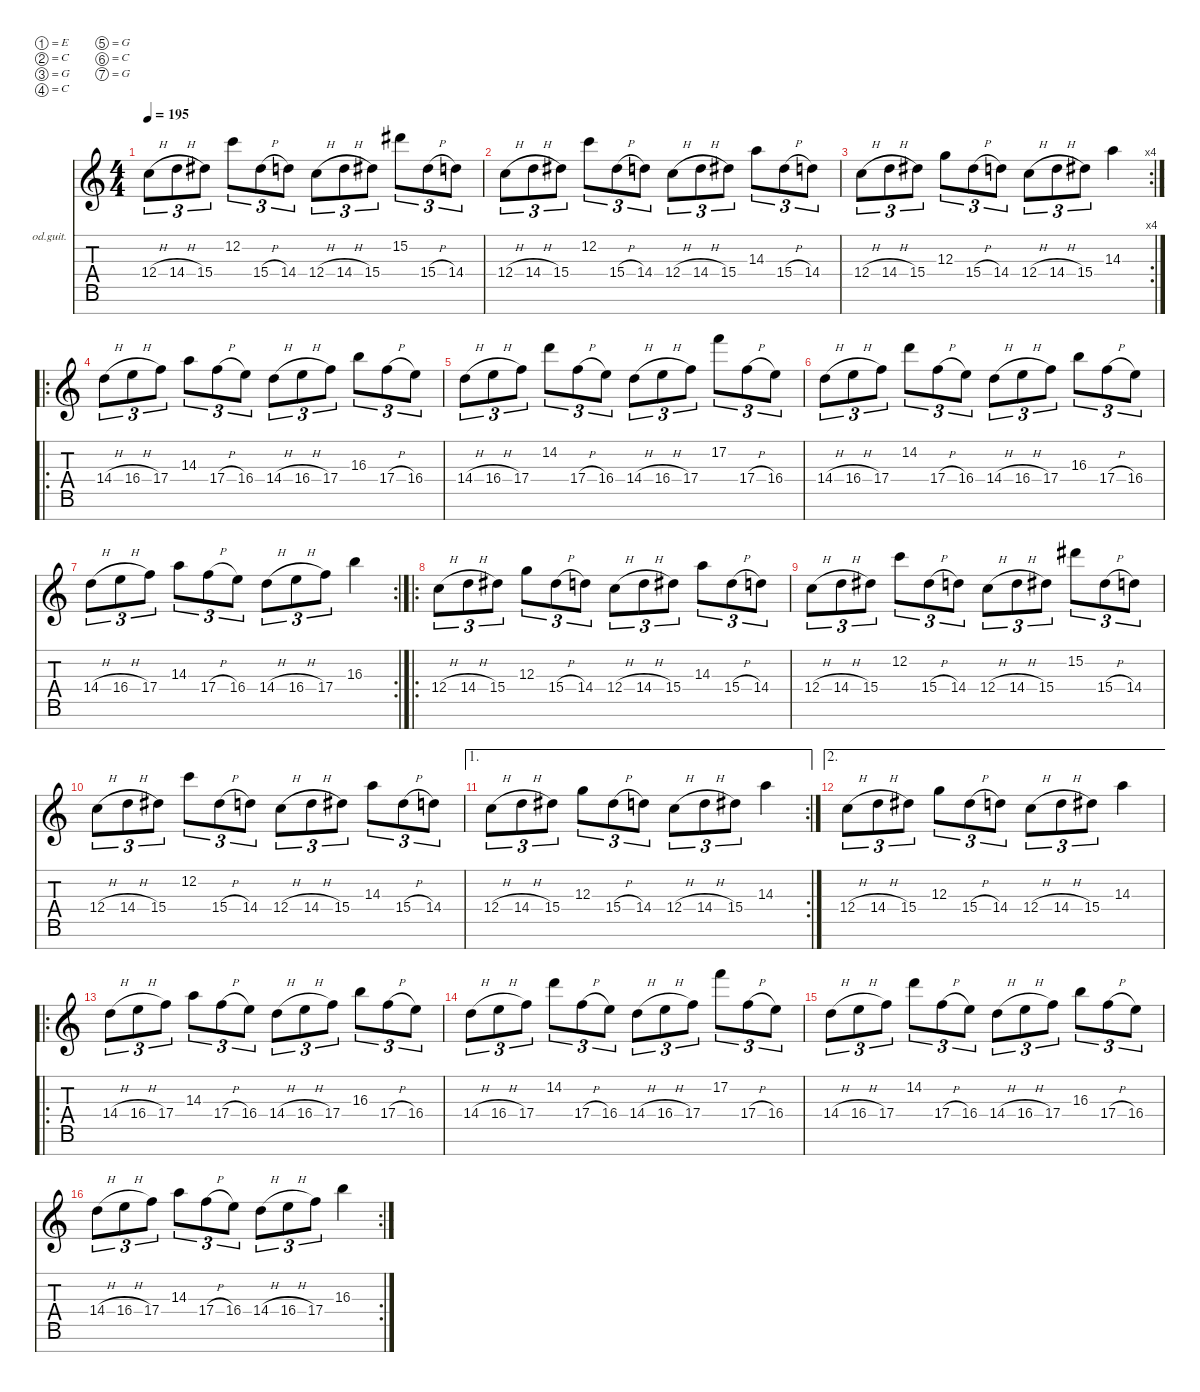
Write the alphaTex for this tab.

\defaultSystemsLayout 4
\hideDynamics
\bracketExtendMode nobrackets
\firstSystemTrackNameOrientation horizontal
\otherSystemsTrackNameOrientation horizontal
\track ("Dev" "od.guit.") {instrument overdrivenguitar}
\staff {score tabs}
\tuning (E4 C4 G3 C3 G2 C2 G1)
\ts (4 4)
\tempo 195
\clef g2
\ks c
12.4{h}.8{tu (3 2) dy f beam Down} 14.4{h}.8{tu (3 2) beam Down} 15.4{acc #}.8{tu (3 2) beam Down} 12.2.8{tu (3 2) beam Down} 15.4{h acc #}.8{tu (3 2) beam Down} 14.4.8{tu (3 2) beam Down} 12.4{h}.8{tu (3 2) beam Down} 14.4{h}.8{tu (3 2) beam Down} 15.4{acc #}.8{tu (3 2) beam Down} 15.2{acc #}.8{tu (3 2) beam Down} 15.4{h acc #}.8{tu (3 2) beam Down} 14.4.8{tu (3 2) beam Down} |
12.4{h}.8{tu (3 2) beam Down} 14.4{h}.8{tu (3 2) beam Down} 15.4{acc #}.8{tu (3 2) beam Down} 12.2.8{tu (3 2) beam Down} 15.4{h acc #}.8{tu (3 2) beam Down} 14.4.8{tu (3 2) beam Down} 12.4{h}.8{tu (3 2) beam Down} 14.4{h}.8{tu (3 2) beam Down} 15.4{acc #}.8{tu (3 2) beam Down} 14.3.8{tu (3 2) beam Down} 15.4{h acc #}.8{tu (3 2) beam Down} 14.4.8{tu (3 2) beam Down} |
\rc 4
12.4{h}.8{tu (3 2) beam Down} 14.4{h}.8{tu (3 2) beam Down} 15.4{acc #}.8{tu (3 2) beam Down} 12.3.8{tu (3 2) beam Down} 15.4{h acc #}.8{tu (3 2) beam Down} 14.4.8{tu (3 2) beam Down} 12.4{h}.8{tu (3 2) beam Down} 14.4{h}.8{tu (3 2) beam Down} 15.4{acc #}.8{tu (3 2) beam Down} 14.3.4{beam Down} |
\ro
14.4{h}.8{tu (3 2) beam Down} 16.4{h}.8{tu (3 2) beam Down} 17.4.8{tu (3 2) beam Down} 14.3.8{tu (3 2) beam Down} 17.4{h}.8{tu (3 2) beam Down} 16.4.8{tu (3 2) beam Down} 14.4{h}.8{tu (3 2) beam Down} 16.4{h}.8{tu (3 2) beam Down} 17.4.8{tu (3 2) beam Down} 16.3.8{tu (3 2) beam Down} 17.4{h}.8{tu (3 2) beam Down} 16.4.8{tu (3 2) beam Down} |
14.4{h}.8{tu (3 2) beam Down} 16.4{h}.8{tu (3 2) beam Down} 17.4.8{tu (3 2) beam Down} 14.2.8{tu (3 2) beam Down} 17.4{h}.8{tu (3 2) beam Down} 16.4.8{tu (3 2) beam Down} 14.4{h}.8{tu (3 2) beam Down} 16.4{h}.8{tu (3 2) beam Down} 17.4.8{tu (3 2) beam Down} 17.2.8{tu (3 2) beam Down} 17.4{h}.8{tu (3 2) beam Down} 16.4.8{tu (3 2) beam Down} |
14.4{h}.8{tu (3 2) beam Down} 16.4{h}.8{tu (3 2) beam Down} 17.4.8{tu (3 2) beam Down} 14.2.8{tu (3 2) beam Down} 17.4{h}.8{tu (3 2) beam Down} 16.4.8{tu (3 2) beam Down} 14.4{h}.8{tu (3 2) beam Down} 16.4{h}.8{tu (3 2) beam Down} 17.4.8{tu (3 2) beam Down} 16.3.8{tu (3 2) beam Down} 17.4{h}.8{tu (3 2) beam Down} 16.4.8{tu (3 2) beam Down} |
\rc 2
14.4{h}.8{tu (3 2) beam Down} 16.4{h}.8{tu (3 2) beam Down} 17.4.8{tu (3 2) beam Down} 14.3.8{tu (3 2) beam Down} 17.4{h}.8{tu (3 2) beam Down} 16.4.8{tu (3 2) beam Down} 14.4{h}.8{tu (3 2) beam Down} 16.4{h}.8{tu (3 2) beam Down} 17.4.8{tu (3 2) beam Down} 16.3.4{beam Down} |
\ro
12.4{h}.8{tu (3 2) beam Down} 14.4{h}.8{tu (3 2) beam Down} 15.4{acc #}.8{tu (3 2) beam Down} 12.3.8{tu (3 2) beam Down} 15.4{h acc #}.8{tu (3 2) beam Down} 14.4.8{tu (3 2) beam Down} 12.4{h}.8{tu (3 2) beam Down} 14.4{h}.8{tu (3 2) beam Down} 15.4{acc #}.8{tu (3 2) beam Down} 14.3.8{tu (3 2) beam Down} 15.4{h acc #}.8{tu (3 2) beam Down} 14.4.8{tu (3 2) beam Down} |
12.4{h}.8{tu (3 2) beam Down} 14.4{h}.8{tu (3 2) beam Down} 15.4{acc #}.8{tu (3 2) beam Down} 12.2.8{tu (3 2) beam Down} 15.4{h acc #}.8{tu (3 2) beam Down} 14.4.8{tu (3 2) beam Down} 12.4{h}.8{tu (3 2) beam Down} 14.4{h}.8{tu (3 2) beam Down} 15.4{acc #}.8{tu (3 2) beam Down} 15.2{acc #}.8{tu (3 2) beam Down} 15.4{h acc #}.8{tu (3 2) beam Down} 14.4.8{tu (3 2) beam Down} |
12.4{h}.8{tu (3 2) beam Down} 14.4{h}.8{tu (3 2) beam Down} 15.4{acc #}.8{tu (3 2) beam Down} 12.2.8{tu (3 2) beam Down} 15.4{h acc #}.8{tu (3 2) beam Down} 14.4.8{tu (3 2) beam Down} 12.4{h}.8{tu (3 2) beam Down} 14.4{h}.8{tu (3 2) beam Down} 15.4{acc #}.8{tu (3 2) beam Down} 14.3.8{tu (3 2) beam Down} 15.4{h acc #}.8{tu (3 2) beam Down} 14.4.8{tu (3 2) beam Down} |
\ae 1
\rc 2
12.4{h}.8{tu (3 2) beam Down} 14.4{h}.8{tu (3 2) beam Down} 15.4{acc #}.8{tu (3 2) beam Down} 12.3.8{tu (3 2) beam Down} 15.4{h acc #}.8{tu (3 2) beam Down} 14.4.8{tu (3 2) beam Down} 12.4{h}.8{tu (3 2) beam Down} 14.4{h}.8{tu (3 2) beam Down} 15.4{acc #}.8{tu (3 2) beam Down} 14.3.4{beam Down} |
\ae 2
12.4{h}.8{tu (3 2) beam Down} 14.4{h}.8{tu (3 2) beam Down} 15.4{acc #}.8{tu (3 2) beam Down} 12.3.8{tu (3 2) beam Down} 15.4{h acc #}.8{tu (3 2) beam Down} 14.4.8{tu (3 2) beam Down} 12.4{h}.8{tu (3 2) beam Down} 14.4{h}.8{tu (3 2) beam Down} 15.4{acc #}.8{tu (3 2) beam Down} 14.3.4{beam Down} |
\ro
14.4{h}.8{tu (3 2) beam Down} 16.4{h}.8{tu (3 2) beam Down} 17.4.8{tu (3 2) beam Down} 14.3.8{tu (3 2) beam Down} 17.4{h}.8{tu (3 2) beam Down} 16.4.8{tu (3 2) beam Down} 14.4{h}.8{tu (3 2) beam Down} 16.4{h}.8{tu (3 2) beam Down} 17.4.8{tu (3 2) beam Down} 16.3.8{tu (3 2) beam Down} 17.4{h}.8{tu (3 2) beam Down} 16.4.8{tu (3 2) beam Down} |
14.4{h}.8{tu (3 2) beam Down} 16.4{h}.8{tu (3 2) beam Down} 17.4.8{tu (3 2) beam Down} 14.2.8{tu (3 2) beam Down} 17.4{h}.8{tu (3 2) beam Down} 16.4.8{tu (3 2) beam Down} 14.4{h}.8{tu (3 2) beam Down} 16.4{h}.8{tu (3 2) beam Down} 17.4.8{tu (3 2) beam Down} 17.2.8{tu (3 2) beam Down} 17.4{h}.8{tu (3 2) beam Down} 16.4.8{tu (3 2) beam Down} |
14.4{h}.8{tu (3 2) beam Down} 16.4{h}.8{tu (3 2) beam Down} 17.4.8{tu (3 2) beam Down} 14.2.8{tu (3 2) beam Down} 17.4{h}.8{tu (3 2) beam Down} 16.4.8{tu (3 2) beam Down} 14.4{h}.8{tu (3 2) beam Down} 16.4{h}.8{tu (3 2) beam Down} 17.4.8{tu (3 2) beam Down} 16.3.8{tu (3 2) beam Down} 17.4{h}.8{tu (3 2) beam Down} 16.4.8{tu (3 2) beam Down} |
\rc 2
14.4{h}.8{tu (3 2) beam Down} 16.4{h}.8{tu (3 2) beam Down} 17.4.8{tu (3 2) beam Down} 14.3.8{tu (3 2) beam Down} 17.4{h}.8{tu (3 2) beam Down} 16.4.8{tu (3 2) beam Down} 14.4{h}.8{tu (3 2) beam Down} 16.4{h}.8{tu (3 2) beam Down} 17.4.8{tu (3 2) beam Down} 16.3.4{beam Down}
